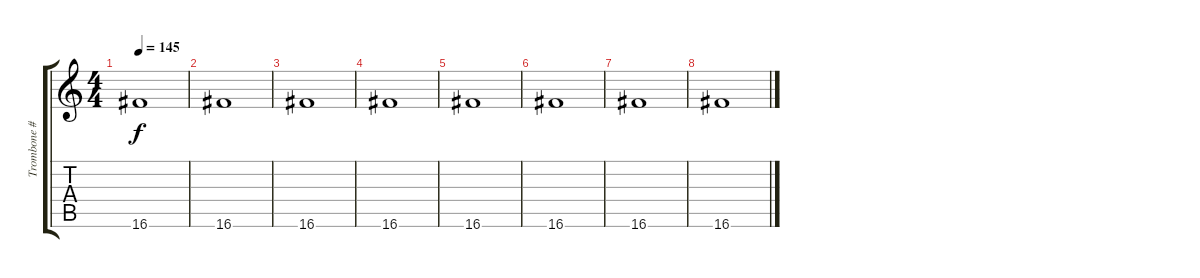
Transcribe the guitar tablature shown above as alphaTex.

\track ("Trombone #1" "Trombone #") {instrument trombone}
\staff {score tabs}
\tuning (E5 B4 G4 D4 A3 D3) {hide}
\ts (4 4)
\tempo 145
\clef g2
\ks c
16.6.1{dy f} |
16.6.1 |
16.6.1 |
16.6.1 |
16.6.1 |
16.6.1 |
16.6.1 |
16.6.1
